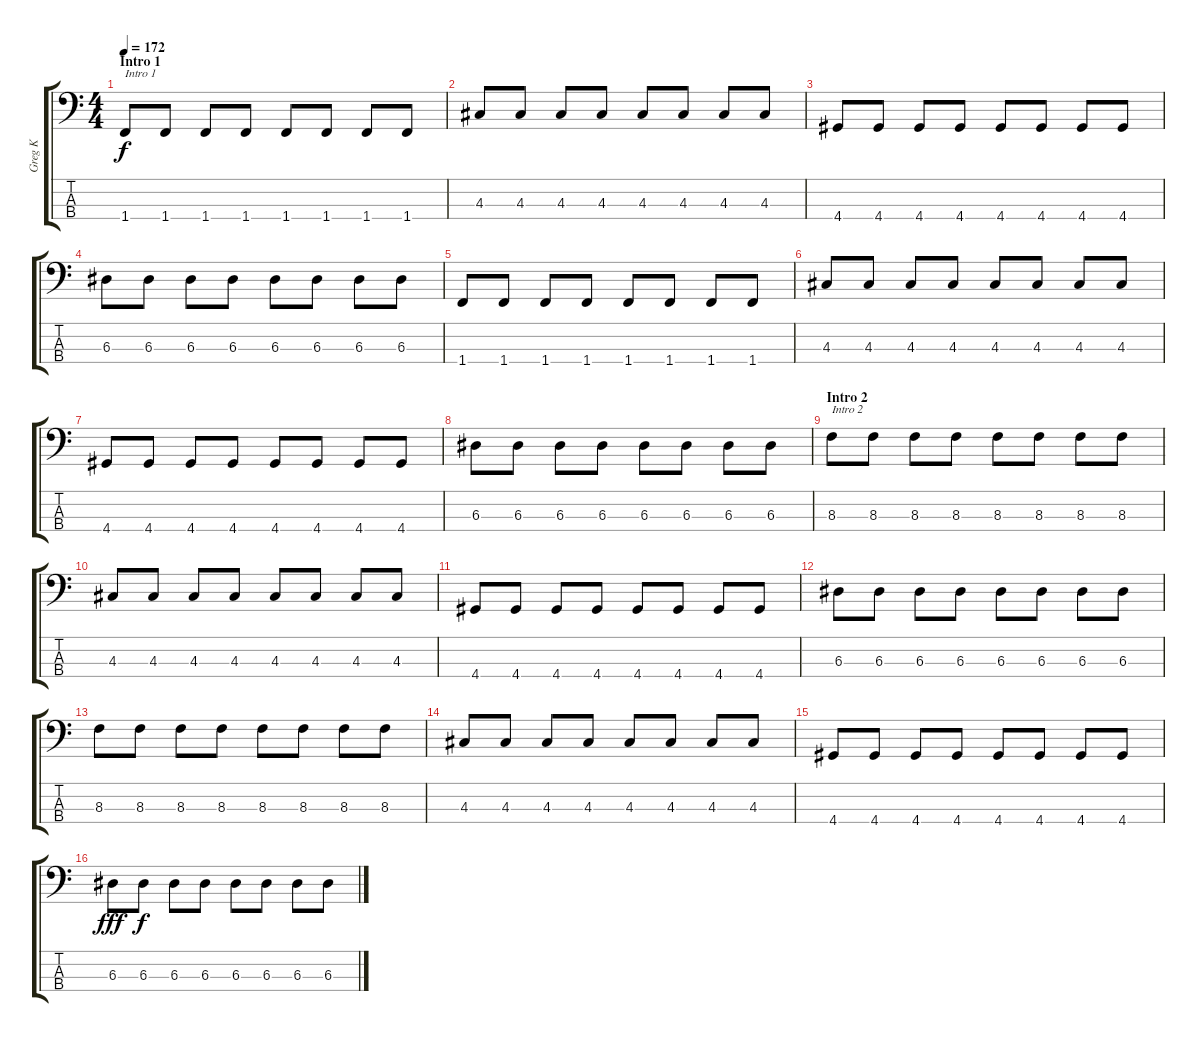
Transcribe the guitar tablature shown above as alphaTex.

\track ("Greg K" "Greg K") {instrument electricbasspick}
\staff {score tabs}
\tuning (G2 D2 A1 E1) {hide}
\ts (4 4)
\section ("" "Intro 1")
\tempo 172
\clef f4
\ks c
1.4.8{txt "Intro 1" dy f instrument electricbasspick} 1.4.8 1.4.8 1.4.8 1.4.8 1.4.8 1.4.8 1.4.8 |
4.3.8 4.3.8 4.3.8 4.3.8 4.3.8 4.3.8 4.3.8 4.3.8 |
4.4.8 4.4.8 4.4.8 4.4.8 4.4.8 4.4.8 4.4.8 4.4.8 |
6.3.8 6.3.8 6.3.8 6.3.8 6.3.8 6.3.8 6.3.8 6.3.8 |
1.4.8 1.4.8 1.4.8 1.4.8 1.4.8 1.4.8 1.4.8 1.4.8 |
4.3.8 4.3.8 4.3.8 4.3.8 4.3.8 4.3.8 4.3.8 4.3.8 |
4.4.8 4.4.8 4.4.8 4.4.8 4.4.8 4.4.8 4.4.8 4.4.8 |
6.3.8 6.3.8 6.3.8 6.3.8 6.3.8 6.3.8 6.3.8 6.3.8 |
\section ("" "Intro 2")
8.3.8{txt "Intro 2"} 8.3.8 8.3.8 8.3.8 8.3.8 8.3.8 8.3.8 8.3.8 |
4.3.8 4.3.8 4.3.8 4.3.8 4.3.8 4.3.8 4.3.8 4.3.8 |
4.4.8 4.4.8 4.4.8 4.4.8 4.4.8 4.4.8 4.4.8 4.4.8 |
6.3.8 6.3.8 6.3.8 6.3.8 6.3.8 6.3.8 6.3.8 6.3.8 |
8.3.8 8.3.8 8.3.8 8.3.8 8.3.8 8.3.8 8.3.8 8.3.8 |
4.3.8 4.3.8 4.3.8 4.3.8 4.3.8 4.3.8 4.3.8 4.3.8 |
4.4.8 4.4.8 4.4.8 4.4.8 4.4.8 4.4.8 4.4.8 4.4.8 |
6.3.8{dy fff} 6.3.8{dy f} 6.3.8 6.3.8 6.3.8 6.3.8 6.3.8 6.3.8
